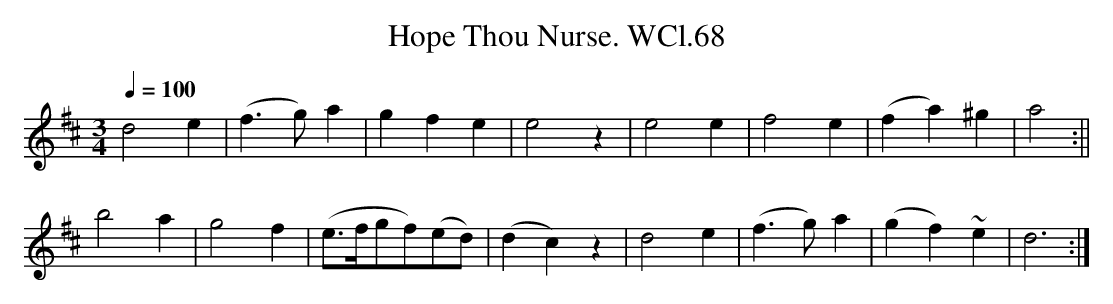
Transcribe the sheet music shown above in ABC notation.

X:1
T:Hope Thou Nurse. WCl.68
M:3/4
L:1/4
Q:1/4=100
K:D
d2e|(f>g)a|gfe|e2z|e2e|f2e|(fa)^g|a2:||
b2a|g2f |(e3/4f/4g/f/)(e/d/)|(dc)z|d2e|(f>g)a|(gf)~e|d3:|
